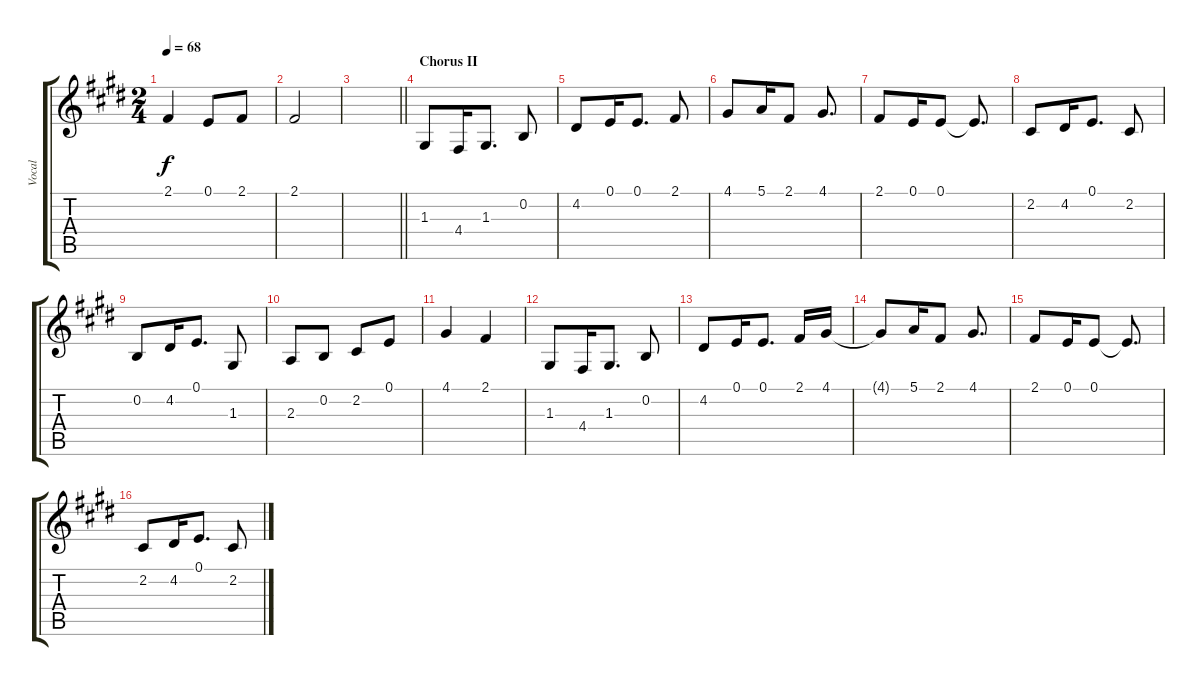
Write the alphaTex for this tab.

\track ("Vocal" "Vocal") {instrument vibraphone}
\staff {score tabs}
\tuning (E4 B3 G3 D3 A2 E2) {hide}
\ts (2 4)
\tempo 68
\clef g2
\ks e
2.1{t}.4{dy f} 0.1.8 2.1.8 |
2.1.2 |
\barLineRight lightlight
|
\section ("" "Chorus II")
1.3.8 4.4.16 1.3.8{d} 0.2.8 |
4.2.8 0.1.16 0.1.8{d} 2.1.8 |
4.1.8 5.1.16 2.1.8 4.1.8{d} |
2.1.8 0.1.16 0.1.8 0.1{t}.8{d} |
2.2.8 4.2.16 0.1.8{d} 2.2.8 |
0.2.8 4.2.16 0.1.8{d} 1.3.8 |
2.3.8 0.2.8 2.2.8 0.1.8 |
4.1.4 2.1.4 |
1.3.8 4.4.16 1.3.8{d} 0.2.8 |
4.2.8 0.1.16 0.1.8{d} 2.1.16 4.1.16 |
4.1{t}.8 5.1.16 2.1.8 4.1.8{d} |
2.1.8 0.1.16 0.1.8 0.1{t}.8{d} |
2.2.8 4.2.16 0.1.8{d} 2.2.8
